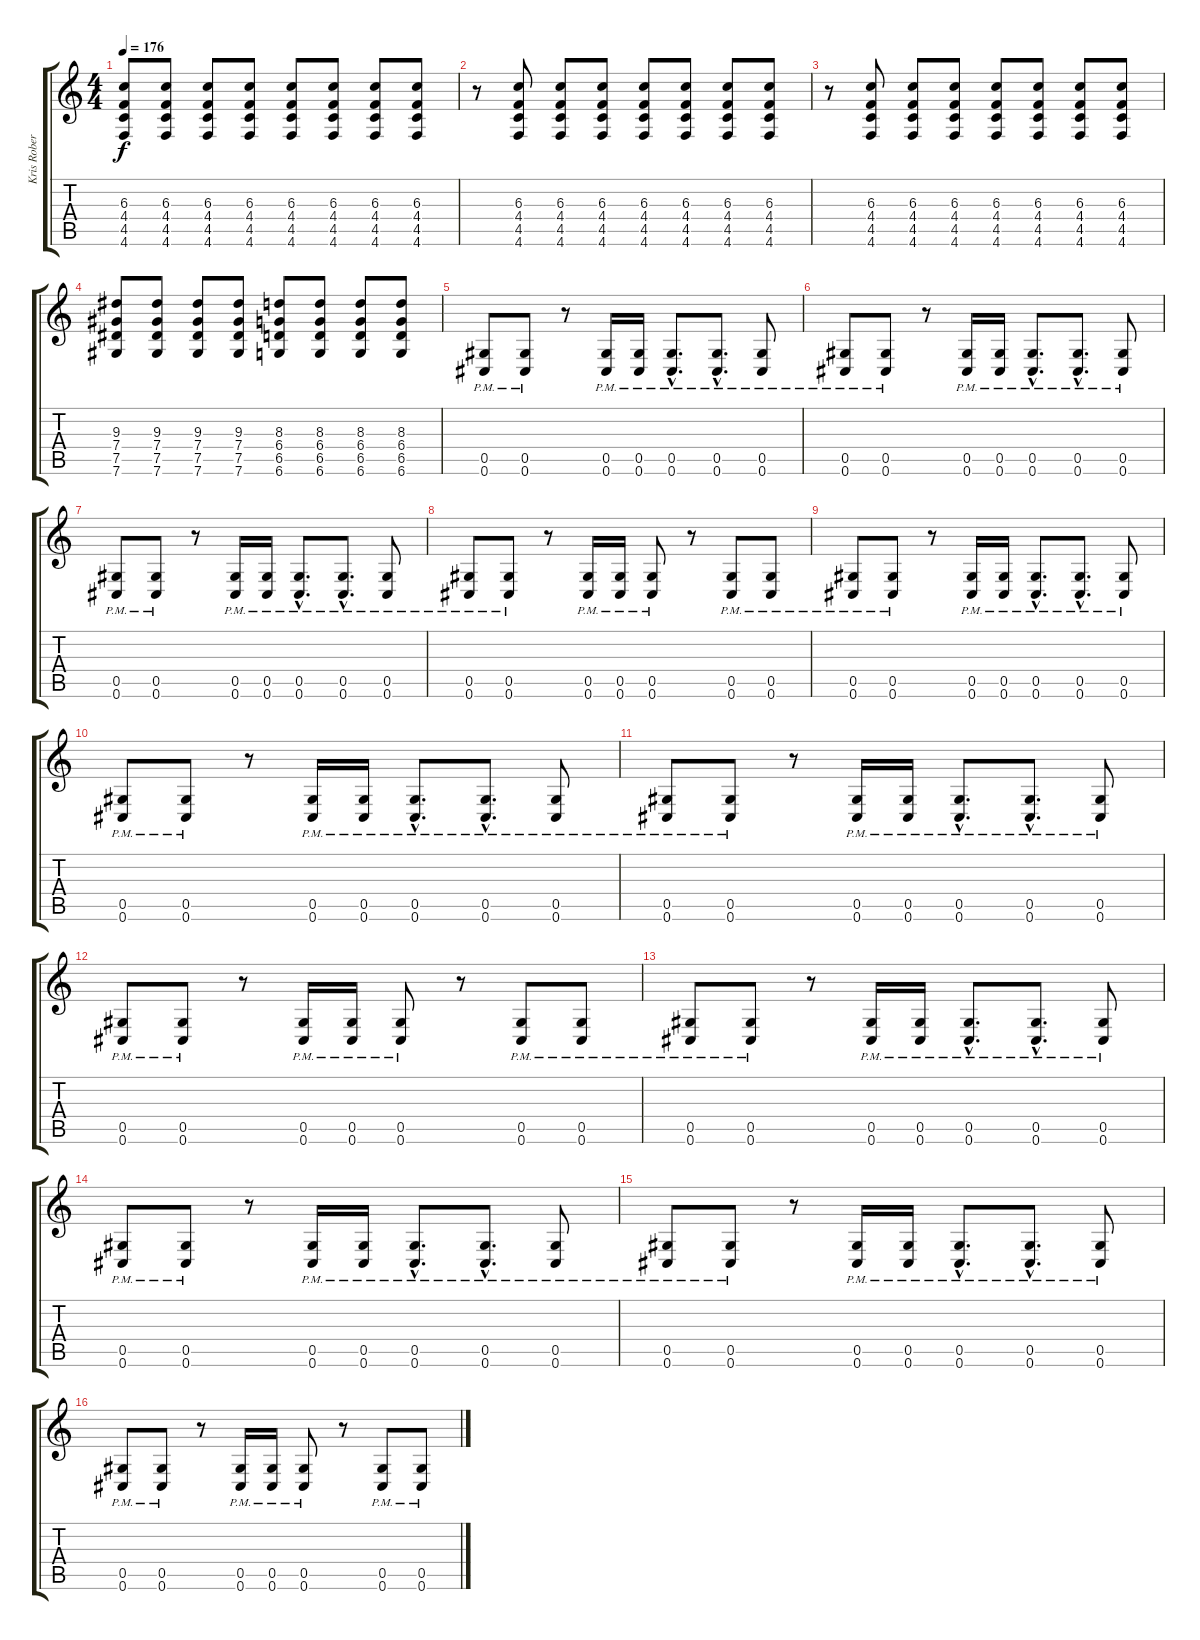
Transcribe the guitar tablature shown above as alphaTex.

\track ("Kris Roberts (guitar)" "Kris Rober") {instrument distortionguitar}
\staff {score tabs}
\tuning (Eb4 Bb3 Gb3 Db3 Ab2 Db2) {hide}
\ts (4 4)
\tempo 176
\clef g2
\ks c
(6.3 4.4 4.5 4.6).8{dy f} (6.3 4.4 4.5 4.6).8 (6.3 4.4 4.5 4.6).8 (6.3 4.4 4.5 4.6).8 (6.3 4.4 4.5 4.6).8 (6.3 4.4 4.5 4.6).8 (6.3 4.4 4.5 4.6).8 (6.3 4.4 4.5 4.6).8 |
r.8 (6.3 4.4 4.5 4.6).8 (6.3 4.4 4.5 4.6).8 (6.3 4.4 4.5 4.6).8 (6.3 4.4 4.5 4.6).8 (6.3 4.4 4.5 4.6).8 (6.3 4.4 4.5 4.6).8 (6.3 4.4 4.5 4.6).8 |
r.8 (6.3 4.4 4.5 4.6).8 (6.3 4.4 4.5 4.6).8 (6.3 4.4 4.5 4.6).8 (6.3 4.4 4.5 4.6).8 (6.3 4.4 4.5 4.6).8 (6.3 4.4 4.5 4.6).8 (6.3 4.4 4.5 4.6).8 |
(9.3 7.4 7.5 7.6).8 (9.3 7.4 7.5 7.6).8 (9.3 7.4 7.5 7.6).8 (9.3 7.4 7.5 7.6).8 (8.3 6.4 6.5 6.6).8 (8.3 6.4 6.5 6.6).8 (8.3 6.4 6.5 6.6).8 (8.3 6.4 6.5 6.6).8 |
(0.5{pm} 0.6{pm}).8 (0.5{pm} 0.6{pm}).8 r.8 (0.5{pm} 0.6{pm}).16 (0.5{pm} 0.6{pm}).16 (0.5{hac pm} 0.6{hac pm}).8{d} (0.5{hac pm} 0.6{hac pm}).8{d} (0.5{pm} 0.6{pm}).8 |
(0.5{pm} 0.6{pm}).8 (0.5{pm} 0.6{pm}).8 r.8 (0.5{pm} 0.6{pm}).16 (0.5{pm} 0.6{pm}).16 (0.5{hac pm} 0.6{hac pm}).8{d} (0.5{hac pm} 0.6{hac pm}).8{d} (0.5{pm} 0.6{pm}).8 |
(0.5{pm} 0.6{pm}).8 (0.5{pm} 0.6{pm}).8 r.8 (0.5{pm} 0.6{pm}).16 (0.5{pm} 0.6{pm}).16 (0.5{hac pm} 0.6{hac pm}).8{d} (0.5{hac pm} 0.6{hac pm}).8{d} (0.5{pm} 0.6{pm}).8 |
(0.5{pm} 0.6{pm}).8 (0.5{pm} 0.6{pm}).8 r.8 (0.5{pm} 0.6{pm}).16 (0.5{pm} 0.6{pm}).16 (0.5{pm} 0.6{pm}).8 r.8 (0.5{pm} 0.6{pm}).8 (0.5{pm} 0.6{pm}).8 |
(0.5{pm} 0.6{pm}).8 (0.5{pm} 0.6{pm}).8 r.8 (0.5{pm} 0.6{pm}).16 (0.5{pm} 0.6{pm}).16 (0.5{hac pm} 0.6{hac pm}).8{d} (0.5{hac pm} 0.6{hac pm}).8{d} (0.5{pm} 0.6{pm}).8 |
(0.5{pm} 0.6{pm}).8 (0.5{pm} 0.6{pm}).8 r.8 (0.5{pm} 0.6{pm}).16 (0.5{pm} 0.6{pm}).16 (0.5{hac pm} 0.6{hac pm}).8{d} (0.5{hac pm} 0.6{hac pm}).8{d} (0.5{pm} 0.6{pm}).8 |
(0.5{pm} 0.6{pm}).8 (0.5{pm} 0.6{pm}).8 r.8 (0.5{pm} 0.6{pm}).16 (0.5{pm} 0.6{pm}).16 (0.5{hac pm} 0.6{hac pm}).8{d} (0.5{hac pm} 0.6{hac pm}).8{d} (0.5{pm} 0.6{pm}).8 |
(0.5{pm} 0.6{pm}).8 (0.5{pm} 0.6{pm}).8 r.8 (0.5{pm} 0.6{pm}).16 (0.5{pm} 0.6{pm}).16 (0.5{pm} 0.6{pm}).8 r.8 (0.5{pm} 0.6{pm}).8 (0.5{pm} 0.6{pm}).8 |
(0.5{pm} 0.6{pm}).8 (0.5{pm} 0.6{pm}).8 r.8 (0.5{pm} 0.6{pm}).16 (0.5{pm} 0.6{pm}).16 (0.5{hac pm} 0.6{hac pm}).8{d} (0.5{hac pm} 0.6{hac pm}).8{d} (0.5{pm} 0.6{pm}).8 |
(0.5{pm} 0.6{pm}).8 (0.5{pm} 0.6{pm}).8 r.8 (0.5{pm} 0.6{pm}).16 (0.5{pm} 0.6{pm}).16 (0.5{hac pm} 0.6{hac pm}).8{d} (0.5{hac pm} 0.6{hac pm}).8{d} (0.5{pm} 0.6{pm}).8 |
(0.5{pm} 0.6{pm}).8 (0.5{pm} 0.6{pm}).8 r.8 (0.5{pm} 0.6{pm}).16 (0.5{pm} 0.6{pm}).16 (0.5{hac pm} 0.6{hac pm}).8{d} (0.5{hac pm} 0.6{hac pm}).8{d} (0.5{pm} 0.6{pm}).8 |
(0.5{pm} 0.6{pm}).8 (0.5{pm} 0.6{pm}).8 r.8 (0.5{pm} 0.6{pm}).16 (0.5{pm} 0.6{pm}).16 (0.5{pm} 0.6{pm}).8 r.8 (0.5{pm} 0.6{pm}).8 (0.5{pm} 0.6{pm}).8
